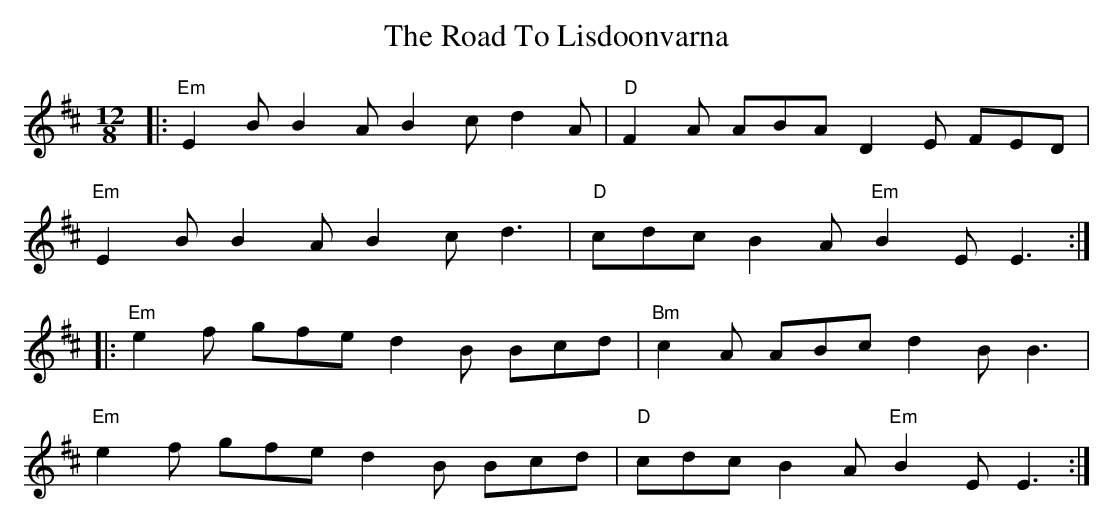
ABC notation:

X:1
T: The Road To Lisdoonvarna
M: 12/8
L: 1/8
K: Edor
|:"Em" E2B B2A B2c d2A|"D" F2A ABA D2E FED|
"Em" E2B B2A B2c d3|"D" cdc B2A "Em" B2E E3:|
|:"Em" e2f gfe d2B Bcd|"Bm" c2A ABc d2B B3|
"Em" e2f gfe d2B Bcd|"D" cdc B2A "Em" B2E E3:|
